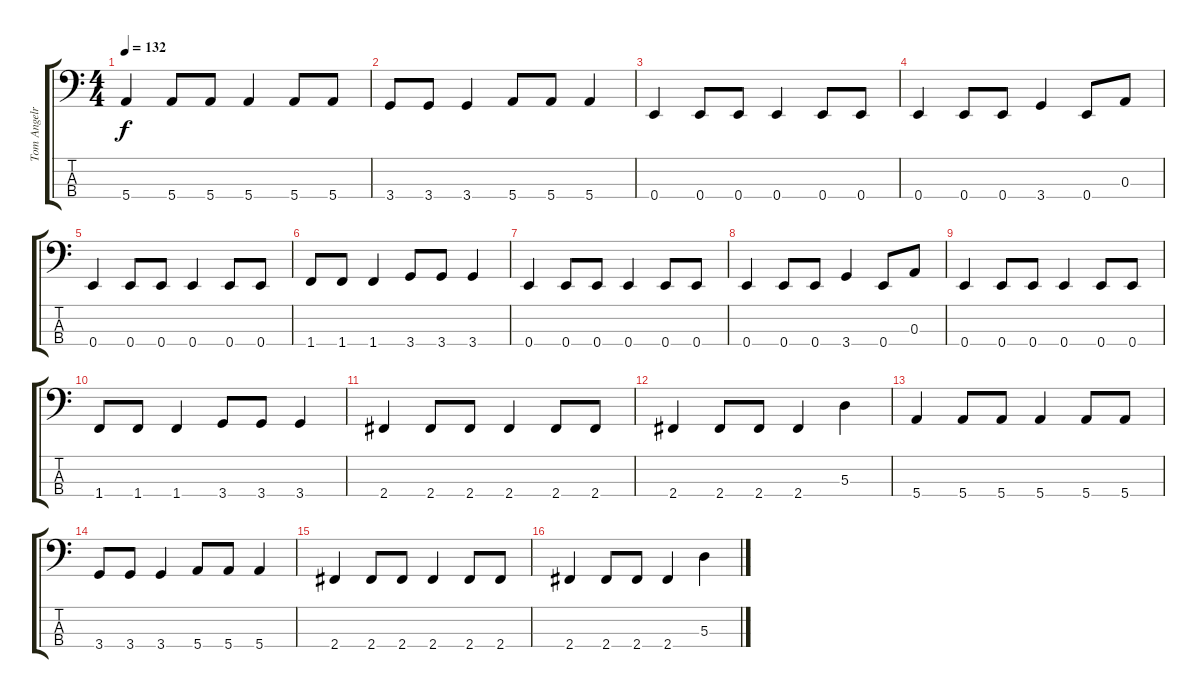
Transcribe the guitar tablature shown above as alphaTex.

\track ("Tom Angelripper" "Tom Angelr") {instrument electricbasspick}
\staff {score tabs}
\tuning (G2 D2 A1 E1) {hide}
\ts (4 4)
\tempo 132
\clef f4
\ks c
5.4.4{dy f} 5.4.8 5.4.8 5.4.4 5.4.8 5.4.8 |
3.4.8 3.4.8 3.4.4 5.4.8 5.4.8 5.4.4 |
0.4.4 0.4.8 0.4.8 0.4.4 0.4.8 0.4.8 |
0.4.4 0.4.8 0.4.8 3.4.4 0.4.8 0.3.8 |
0.4.4 0.4.8 0.4.8 0.4.4 0.4.8 0.4.8 |
1.4.8 1.4.8 1.4.4 3.4.8 3.4.8 3.4.4 |
0.4.4 0.4.8 0.4.8 0.4.4 0.4.8 0.4.8 |
0.4.4 0.4.8 0.4.8 3.4.4 0.4.8 0.3.8 |
0.4.4 0.4.8 0.4.8 0.4.4 0.4.8 0.4.8 |
1.4.8 1.4.8 1.4.4 3.4.8 3.4.8 3.4.4 |
2.4.4 2.4.8 2.4.8 2.4.4 2.4.8 2.4.8 |
2.4.4 2.4.8 2.4.8 2.4.4 5.3.4 |
5.4.4 5.4.8 5.4.8 5.4.4 5.4.8 5.4.8 |
3.4.8 3.4.8 3.4.4 5.4.8 5.4.8 5.4.4 |
2.4.4 2.4.8 2.4.8 2.4.4 2.4.8 2.4.8 |
2.4.4 2.4.8 2.4.8 2.4.4 5.3.4
